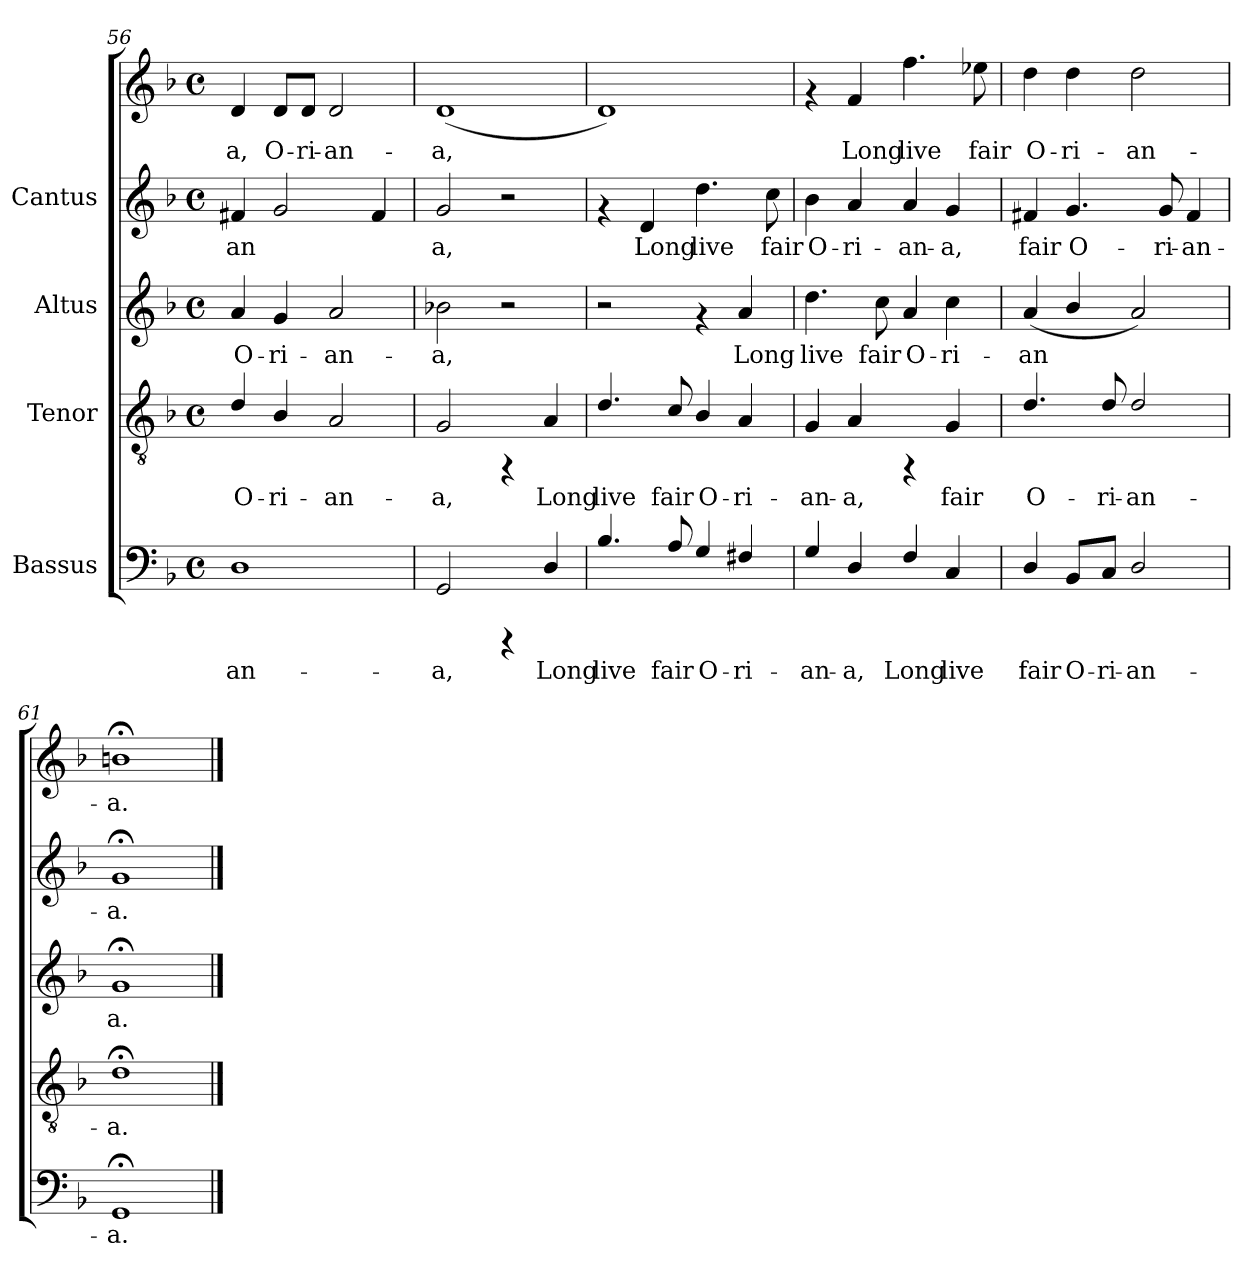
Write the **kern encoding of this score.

**kern	**text	**kern	**text	**kern	**text	**kern	**text	**kern	**text
*part4	*part4	*part3	*part3	*part2	*part2	*part1	*part1	*part1	*part1
*staff5	*staff5	*staff4	*staff4	*staff3	*staff3	*staff2	*staff2	*staff1	*staff1
*I"Bassus	*	*I"Tenor	*	*I"Altus	*	*I"Cantus	*	*	*
*clefF4	*	*clefGv2	*	*clefG2	*	*clefG2	*	*clefG2	*
*k[b-]	*	*k[b-]	*	*k[b-]	*	*k[b-]	*	*k[b-]	*
*F:	*	*F:	*	*F:	*	*F:	*	*F:	*
*M4/4	*	*M4/4	*	*M4/4	*	*M4/4	*	*M4/4	*
*met(c)	*	*met(c)	*	*met(c)	*	*met(c)	*	*met(c)	*
=56	=56	=56	=56	=56	=56	=56	=56	=56	=56
!	!LO:LY:b:cj	!	!LO:LY:b:cj	!	!LO:LY:b:cj	!	!LO:LY:b:cj	!	!LO:LY:b:cj
1D	-an-	4d/	O-	4a/	O-	4f#X/	-an-	4d/	-a,
!	!	!	!LO:LY:b:cj	!	!LO:LY:b:cj	!	!LO:LY:b:cj	!	!LO:LY:b:cj
.	.	4B-/	-ri-	4g/	-ri-	2g/	--	8d/L	O-
!	!	!	!	!	!	!	!	!	!LO:LY:b:cj
.	.	.	.	.	.	.	.	8d/J	-ri-
!	!	!	!LO:LY:b:cj	!	!LO:LY:b:cj	!	!	!	!LO:LY:b:cj
.	.	2A/	-an-	2a/	-an-	.	.	2d/	-an-
!	!	!	!	!	!	!	!LO:LY:b:cj	!	!
.	.	.	.	.	.	4f#/	--	.	.
!!LO:LB:g=z
=57	=57	=57	=57	=57	=57	=57	=57	=57	=57
!	!LO:LY:b:cj	!	!LO:LY:b:cj	!	!LO:LY:b:cj	!	!LO:LY:b:cj	!	!LO:LY:b:cj
2GG/	-a,	2G/	-a,	2b-X\	-a,	2g/	a,	(<1d	-a,
4rCCC	.	4rFF	.	2r	.	2r	.	.	.
!	!LO:LY:b:cj	!	!LO:LY:b:cj	!	!	!	!	!	!
4D/	Long	4A/	Long	.	.	.	.	.	.
=58	=58	=58	=58	=58	=58	=58	=58	=58	=58
!	!LO:LY:b:cj	!	!LO:LY:b:cj	!	!	!	!	!	!
4.B-/	live	4.d/	live	2r	.	4rf	.	1d)	.
!	!	!	!	!	!	!	!LO:LY:b:cj	!	!
.	.	.	.	.	.	4d/	Long	.	.
!	!LO:LY:b:cj	!	!LO:LY:b:cj	!	!	!	!	!	!
8A/	fair	8c/	fair	.	.	.	.	.	.
!	!LO:LY:b:cj	!	!LO:LY:b:cj	!	!	!	!LO:LY:b:cj	!	!
4G/	O-	4B-/	O-	4rf	.	4.dd\	live	.	.
!	!LO:LY:b:cj	!	!LO:LY:b:cj	!	!LO:LY:b:cj	!	!	!	!
4F#X/	-ri-	4A/	-ri-	4a/	Long	.	.	.	.
!	!	!	!	!	!	!	!LO:LY:b:cj	!	!
.	.	.	.	.	.	8cc\	fair	.	.
=59	=59	=59	=59	=59	=59	=59	=59	=59	=59
!	!LO:LY:b:cj	!	!LO:LY:b:cj	!	!LO:LY:b:cj	!	!LO:LY:b:cj	!	!
4G/	-an-	4G/	-an-	4.dd\	live	4b-\	O-	4rf	.
!	!LO:LY:b:cj	!	!LO:LY:b:cj	!	!	!	!LO:LY:b:cj	!	!LO:LY:b:cj
4D/	-a,	4A/	-a,	.	.	4a/	-ri-	4f/	Long
!	!	!	!	!	!LO:LY:b:cj	!	!	!	!
.	.	.	.	8cc\	fair	.	.	.	.
!	!LO:LY:b:cj	!	!	!	!LO:LY:b:cj	!	!LO:LY:b:cj	!	!LO:LY:b:cj
4F/	Long	4rFF	.	4a/	O-	4a/	-an-	4.ff\	live
!	!LO:LY:b:cj	!	!LO:LY:b:cj	!	!LO:LY:b:cj	!	!LO:LY:b:cj	!	!
4C/	live	4G/	fair	4cc\	-ri-	4g/	-a,	.	.
!	!	!	!	!	!	!	!	!	!LO:LY:b:cj
.	.	.	.	.	.	.	.	8ee-X\	fair
=60	=60	=60	=60	=60	=60	=60	=60	=60	=60
!	!LO:LY:b:cj	!	!LO:LY:b:cj	!	!LO:LY:b:cj	!	!LO:LY:b:cj	!	!LO:LY:b:cj
4D/	fair	4.d/	O-	(<4a/	-an-	4f#X/	-fair	4dd\	O-
!	!LO:LY:b:cj	!	!	!	!LO:LY:b:cj	!	!LO:LY:b:cj	!	!LO:LY:b:cj
8BB-/L	O-	.	.	4b-/	--	4.g/	O-	4dd\	-ri-
!	!LO:LY:b:cj	!	!LO:LY:b:cj	!	!	!	!	!	!
8C/J	-ri-	8d/	-ri-	.	.	.	.	.	.
!	!LO:LY:b:cj	!	!LO:LY:b:cj	!	!LO:LY:b:cj	!	!	!	!LO:LY:b:cj
2D/	-an-	2d/	-an-	2a/)	--	.	.	2dd\	-an-
!	!	!	!	!	!	!	!LO:LY:b:cj	!	!
.	.	.	.	.	.	8g/	-ri-	.	.
!	!	!	!	!	!	!	!LO:LY:b:cj	!	!
.	.	.	.	.	.	4f#/	-an-	.	.
=61	=61	=61	=61	=61	=61	=61	=61	=61	=61
!	!LO:LY:b:cj	!	!LO:LY:b:cj	!	!LO:LY:b:cj	!	!LO:LY:b:cj	!	!LO:LY:b:cj
1GG;<	-a.	1d;<	-a.	1g;<	-a.	1g;<	a.	1bn;<	-a.
==	==	==	==	==	==	==	==	==	==
*-	*-	*-	*-	*-	*-	*-	*-	*-	*-
